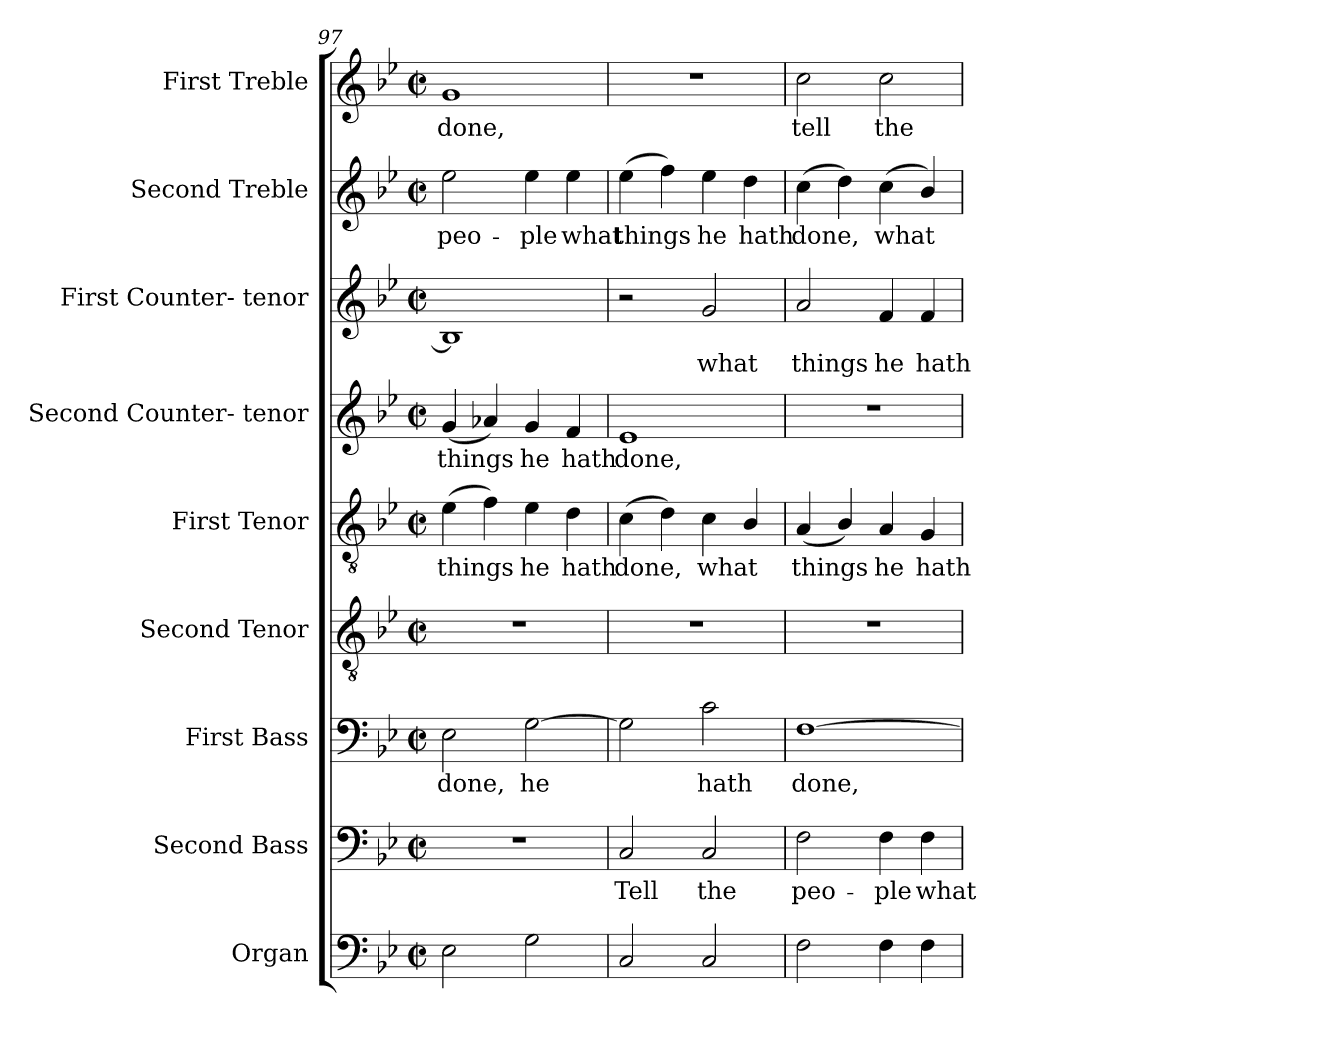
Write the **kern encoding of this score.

**kern	**kern	**text	**kern	**text	**kern	**kern	**text	**kern	**text	**kern	**text	**kern	**text	**kern	**text
*part9	*part8	*part8	*part7	*part7	*part6	*part5	*part5	*part4	*part4	*part3	*part3	*part2	*part2	*part1	*part1
*staff9	*staff8	*staff8	*staff7	*staff7	*staff6	*staff5	*staff5	*staff4	*staff4	*staff3	*staff3	*staff2	*staff2	*staff1	*staff1
*I"Organ	*I"Second Bass	*	*I"First Bass	*	*I"Second Tenor	*I"First Tenor	*	*I"Second Counter- tenor	*	*I"First Counter- tenor	*	*I"Second Treble	*	*I"First Treble	*
*I'Org.	*I'B2.	*	*I'B1.	*	*I'T2.	*I'T1.	*	*	*	*	*	*I'S2.	*	*	*
*clefF4	*clefF4	*	*clefF4	*	*clefGv2	*clefGv2	*	*clefG2	*	*clefG2	*	*clefG2	*	*clefG2	*
*	*	*	*	*	*ITrd7c12	*ITrd7c12	*	*	*	*	*	*	*	*	*
*k[b-e-]	*k[b-e-]	*	*k[b-e-]	*	*k[b-e-]	*k[b-e-]	*	*k[b-e-]	*	*k[b-e-]	*	*k[b-e-]	*	*k[b-e-]	*
*B-:	*B-:	*	*B-:	*	*B-:	*B-:	*	*B-:	*	*B-:	*	*B-:	*	*B-:	*
*M2/2	*M2/2	*	*M2/2	*	*M2/2	*M2/2	*	*M2/2	*	*M2/2	*	*M2/2	*	*M2/2	*
*met(c|)	*met(c|)	*	*met(c|)	*	*met(c|)	*met(c|)	*	*met(c|)	*	*met(c|)	*	*met(c|)	*	*met(c|)	*
=97	=97	=97	=97	=97	=97	=97	=97	=97	=97	=97	=97	=97	=97	=97	=97
!	!	!	!	!LO:LY:b:color=#000000	!	!	!	!	!	!	!	!	!	!	!
!	!	!	!	!	!	!	!LO:LY:b:color=#000000	!	!	!	!	!	!	!	!
!	!	!	!	!	!	!	!	!	!LO:LY:b:color=#000000	!	!	!	!	!	!
!	!	!	!	!	!	!	!	!	!	!	!	!	!LO:LY:b:color=#000000	!	!
!	!	!	!	!	!	!	!	!	!	!	!	!	!	!	!LO:LY:b:color=#000000
2E-i\	1r	.	2E-i\	done,	1r	(4E-i\	things	(4gi/	things	1B-i]	.	2ee-i\	peo-	1gi	done,
.	.	.	.	.	.	4Fi\)	.	4a-Xi/)	.	.	.	.	.	.	.
!	!	!	!	!LO:LY:b:color=#000000	!	!	!	!	!	!	!	!	!	!	!
!	!	!	!	!	!	!	!LO:LY:b:color=#000000	!	!	!	!	!	!	!	!
!	!	!	!	!	!	!	!	!	!LO:LY:b:color=#000000	!	!	!	!	!	!
!	!	!	!	!	!	!	!	!	!	!	!	!	!LO:LY:b:color=#000000	!	!
2Gi\	.	.	[2Gi\	he	.	4E-i\	he	4gi/	he	.	.	4ee-i\	-ple	.	.
!	!	!	!	!	!	!	!LO:LY:b:color=#000000	!	!	!	!	!	!	!	!
!	!	!	!	!	!	!	!	!	!LO:LY:b:color=#000000	!	!	!	!	!	!
!	!	!	!	!	!	!	!	!	!	!	!	!	!LO:LY:b:color=#000000	!	!
.	.	.	.	.	.	4Di\	hath	4fi/	hath	.	.	4ee-i\	what	.	.
=98	=98	=98	=98	=98	=98	=98	=98	=98	=98	=98	=98	=98	=98	=98	=98
!	!	!LO:LY:b:color=#000000	!	!	!	!	!	!	!	!	!	!	!	!	!
!	!	!	!	!	!	!	!LO:LY:b:color=#000000	!	!	!	!	!	!	!	!
!	!	!	!	!	!	!	!	!	!LO:LY:b:color=#000000	!	!	!	!	!	!
!	!	!	!	!	!	!	!	!	!	!	!	!	!LO:LY:b:color=#000000	!	!
2Ci/	2Ci/	Tell	2Gi\]	.	1r	(4Ci\	done,	1e-i	done,	2r	.	(4ee-i\	things	1r	.
.	.	.	.	.	.	4Di\)	.	.	.	.	.	4ffi\)	.	.	.
!	!	!LO:LY:b:color=#000000	!	!	!	!	!	!	!	!	!	!	!	!	!
!	!	!	!	!LO:LY:b:color=#000000	!	!	!	!	!	!	!	!	!	!	!
!	!	!	!	!	!	!	!LO:LY:b:color=#000000	!	!	!	!	!	!	!	!
!	!	!	!	!	!	!	!	!	!	!	!LO:LY:b:color=#000000	!	!	!	!
!	!	!	!	!	!	!	!	!	!	!	!	!	!LO:LY:b:color=#000000	!	!
2Ci/	2Ci/	the	2ci\	hath	.	4Ci\	what	.	.	2gi/	what	4ee-i\	he	.	.
!	!	!	!	!	!	!	!	!	!	!	!	!	!LO:LY:b:color=#000000	!	!
.	.	.	.	.	.	4BB-i/	.	.	.	.	.	4ddi\	hath	.	.
!!LO:LB:g=z
=99	=99	=99	=99	=99	=99	=99	=99	=99	=99	=99	=99	=99	=99	=99	=99
!	!	!LO:LY:b:color=#000000	!	!	!	!	!	!	!	!	!	!	!	!	!
!	!	!	!	!LO:LY:b:color=#000000	!	!	!	!	!	!	!	!	!	!	!
!	!	!	!	!	!	!	!LO:LY:b:color=#000000	!	!	!	!	!	!	!	!
!	!	!	!	!	!	!	!	!	!	!	!LO:LY:b:color=#000000	!	!	!	!
!	!	!	!	!	!	!	!	!	!	!	!	!	!LO:LY:b:color=#000000	!	!
!	!	!	!	!	!	!	!	!	!	!	!	!	!	!	!LO:LY:b:color=#000000
2Fi\	2Fi\	peo-	[1Fi	done,	1r	(4AAi/	things	1r	.	2ai/	things	(4cci\	done,	2cci\	tell
.	.	.	.	.	.	4BB-i/)	.	.	.	.	.	4ddi\)	.	.	.
!	!	!LO:LY:b:color=#000000	!	!	!	!	!	!	!	!	!	!	!	!	!
!	!	!	!	!	!	!	!LO:LY:b:color=#000000	!	!	!	!	!	!	!	!
!	!	!	!	!	!	!	!	!	!	!	!LO:LY:b:color=#000000	!	!	!	!
!	!	!	!	!	!	!	!	!	!	!	!	!	!LO:LY:b:color=#000000	!	!
!	!	!	!	!	!	!	!	!	!	!	!	!	!	!	!LO:LY:b:color=#000000
4Fi\	4Fi\	-ple	.	.	.	4AAi/	he	.	.	4fi/	he	(4cci\	what	2cci\	the
!	!	!LO:LY:b:color=#000000	!	!	!	!	!	!	!	!	!	!	!	!	!
!	!	!	!	!	!	!	!LO:LY:b:color=#000000	!	!	!	!	!	!	!	!
!	!	!	!	!	!	!	!	!	!	!	!LO:LY:b:color=#000000	!	!	!	!
4Fi\	4Fi\	what	.	.	.	4GGi/	hath	.	.	4fi/	hath	4b-i/)	.	.	.
=	=	=	=	=	=	=	=	=	=	=	=	=	=	=	=
*-	*-	*-	*-	*-	*-	*-	*-	*-	*-	*-	*-	*-	*-	*-	*-
